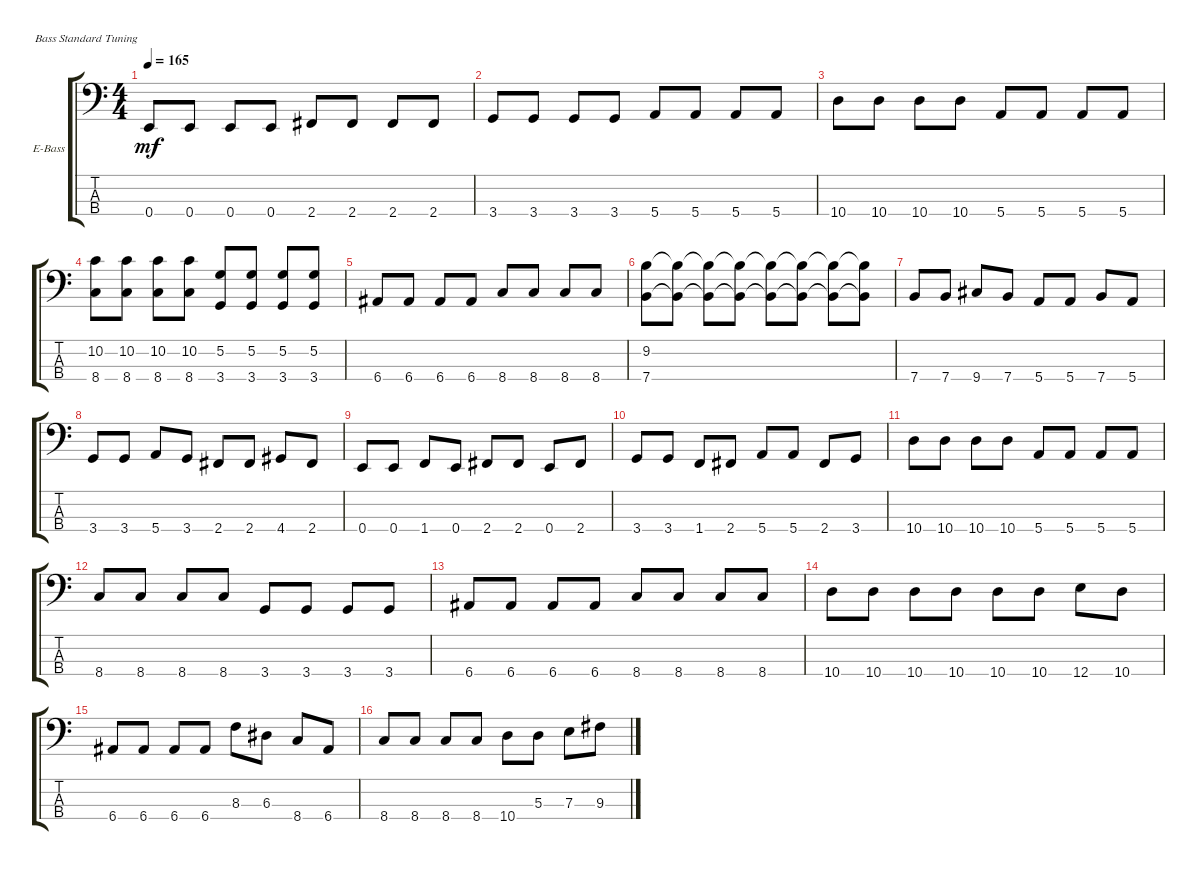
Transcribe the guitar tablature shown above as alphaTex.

\defaultSystemsLayout 4
\bracketExtendMode groupsimilarinstruments
\firstSystemTrackNameOrientation horizontal
\otherSystemsTrackNameOrientation horizontal
\track ("Electric Bass" "E-Bass") {instrument electricbassfinger}
\staff {score tabs}
\tuning (G2 D2 A1 E1)
\ts (4 4)
\tempo 165
\clef f4
\ks c
0.4.8{dy mf} 0.4.8 0.4.8 0.4.8 2.4.8 2.4.8 2.4.8 2.4.8 |
3.4.8 3.4.8 3.4.8 3.4.8 5.4.8 5.4.8 5.4.8 5.4.8 |
10.4.8 10.4.8 10.4.8 10.4.8 5.4.8 5.4.8 5.4.8 5.4.8 |
(8.4 10.2).8 (8.4 10.2).8 (8.4 10.2).8 (8.4 10.2).8 (3.4 5.2).8 (3.4 5.2).8 (3.4 5.2).8 (3.4 5.2).8 |
6.4.8 6.4.8 6.4.8 6.4.8 8.4.8 8.4.8 8.4.8 8.4.8 |
(7.4 9.2).8 (7.4{t} 9.2{t}).8 (7.4{t} 9.2{t}).8 (7.4{t} 9.2{t}).8 (7.4{t} 9.2{t}).8 (7.4{t} 9.2{t}).8 (7.4{t} 9.2{t}).8 (7.4{t} 9.2{t}).8 |
7.4.8 7.4.8 9.4.8 7.4.8 5.4.8 5.4.8 7.4.8 5.4.8 |
3.4.8 3.4.8 5.4.8 3.4.8 2.4.8 2.4.8 4.4.8 2.4.8 |
0.4.8 0.4.8 1.4.8 0.4.8 2.4.8 2.4.8 0.4.8 2.4.8 |
3.4.8 3.4.8 1.4.8 2.4.8 5.4.8 5.4.8 2.4.8 3.4.8 |
10.4.8 10.4.8 10.4.8 10.4.8 5.4.8 5.4.8 5.4.8 5.4.8 |
8.4.8 8.4.8 8.4.8 8.4.8 3.4.8 3.4.8 3.4.8 3.4.8 |
6.4.8 6.4.8 6.4.8 6.4.8 8.4.8 8.4.8 8.4.8 8.4.8 |
10.4.8 10.4.8 10.4.8 10.4.8 10.4.8 10.4.8 12.4.8 10.4.8 |
6.4.8 6.4.8 6.4.8 6.4.8 8.3.8 6.3.8 8.4.8 6.4.8 |
8.4.8 8.4.8 8.4.8 8.4.8 10.4.8 5.3.8 7.3.8 9.3.8
